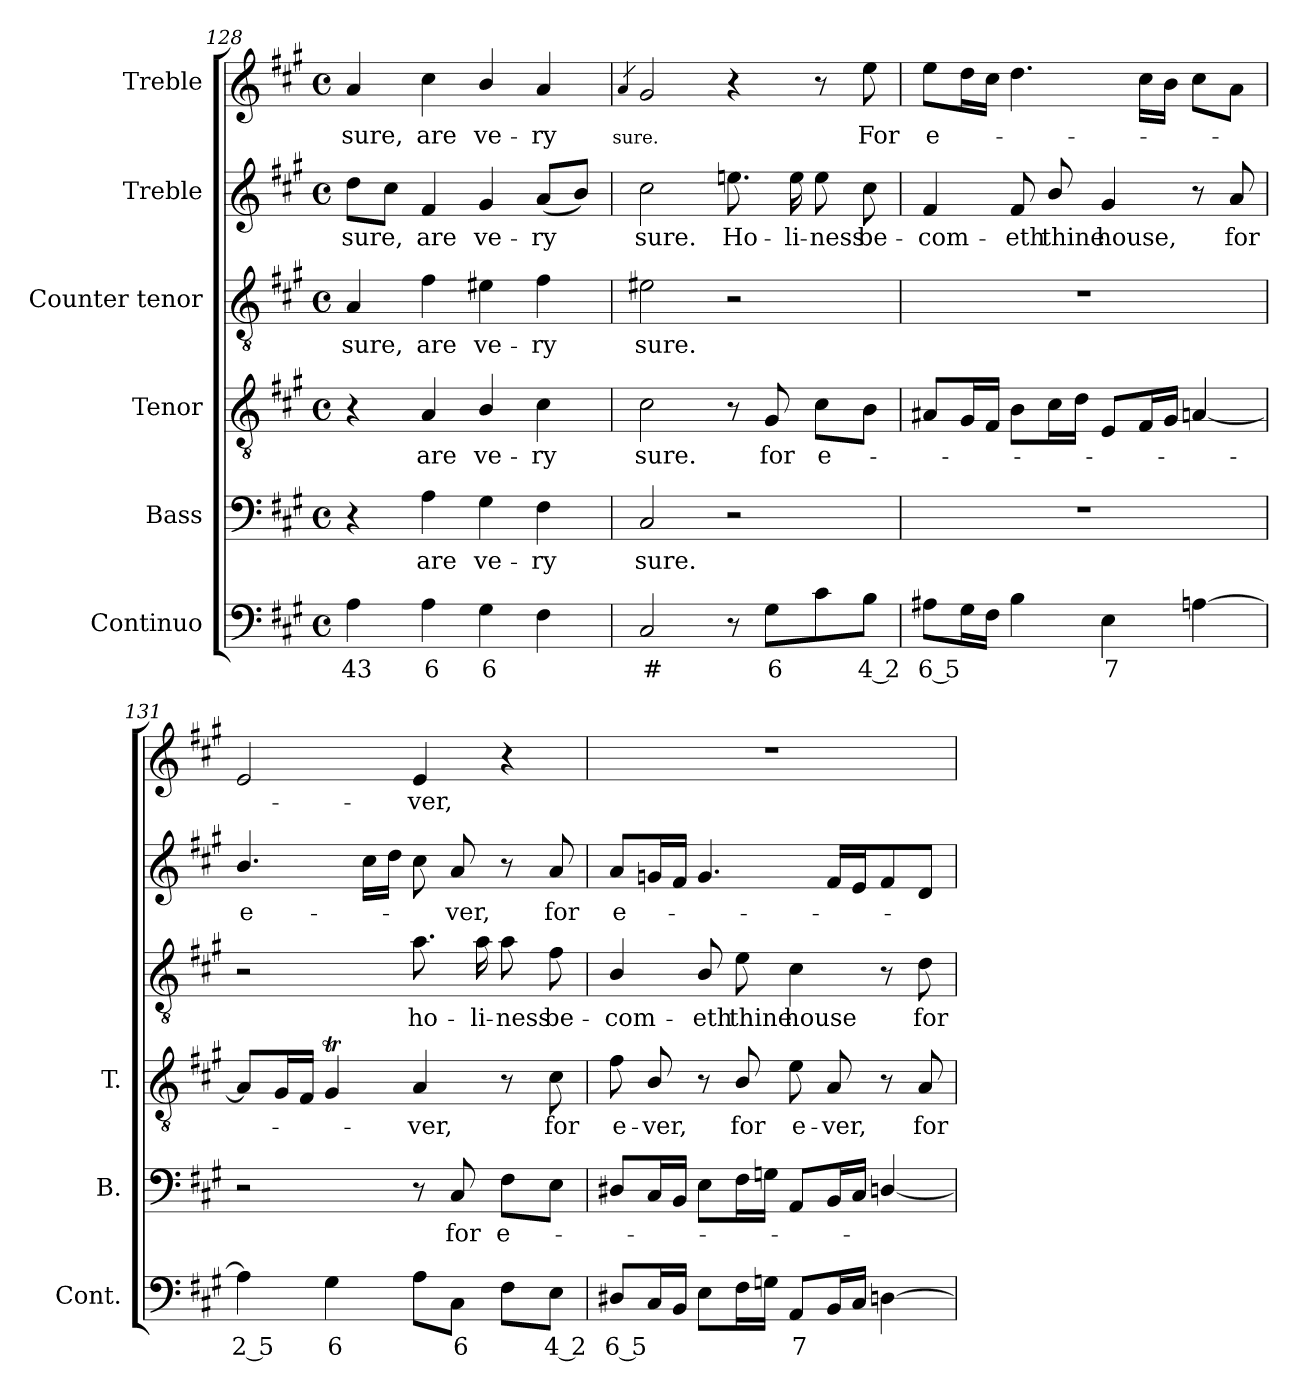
**kern	**text	**kern	**text	**kern	**text	**kern	**text	**kern	**text	**kern	**text
*part6	*part6	*part5	*part5	*part4	*part4	*part3	*part3	*part2	*part2	*part1	*part1
*staff6	*staff6	*staff5	*staff5	*staff4	*staff4	*staff3	*staff3	*staff2	*staff2	*staff1	*staff1
*I"Continuo	*	*I"Bass	*	*I"Tenor	*	*I"Counter tenor	*	*I"Treble	*	*I"Treble	*
*I'Cont.	*	*I'B.	*	*I'T.	*	*	*	*	*	*	*
*clefF4	*	*clefF4	*	*clefGv2	*	*clefGv2	*	*clefG2	*	*clefG2	*
*	*	*	*	*ITrd7c12	*	*ITrd7c12	*	*	*	*	*
*k[f#c#g#]	*	*k[f#c#g#]	*	*k[f#c#g#]	*	*k[f#c#g#]	*	*k[f#c#g#]	*	*k[f#c#g#]	*
*A:	*	*A:	*	*A:	*	*A:	*	*A:	*	*A:	*
*M4/4	*	*M4/4	*	*M4/4	*	*M4/4	*	*M4/4	*	*M4/4	*
*met(c)	*	*met(c)	*	*met(c)	*	*met(c)	*	*met(c)	*	*met(c)	*
=128	=128	=128	=128	=128	=128	=128	=128	=128	=128	=128	=128
!	!LO:LY:b:color=#000000	!	!	!	!	!	!	!	!	!	!
!	!	!	!	!	!	!	!LO:LY:b:color=#000000	!	!	!	!
!	!	!	!	!	!	!	!	!	!LO:LY:b:color=#000000	!	!
!	!	!	!	!	!	!	!	!	!	!	!LO:LY:b:color=#000000
4Ai\	43	4r	.	4r	.	4AAi/	sure,	8ddi\L	sure,	4ai/	sure,
.	.	.	.	.	.	.	.	8cc#i\J	.	.	.
!	!LO:LY:b:color=#000000	!	!	!	!	!	!	!	!	!	!
!	!	!	!LO:LY:b:color=#000000	!	!	!	!	!	!	!	!
!	!	!	!	!	!LO:LY:b:color=#000000	!	!	!	!	!	!
!	!	!	!	!	!	!	!LO:LY:b:color=#000000	!	!	!	!
!	!	!	!	!	!	!	!	!	!LO:LY:b:color=#000000	!	!
!	!	!	!	!	!	!	!	!	!	!	!LO:LY:b:color=#000000
4Ai\	6	4Ai\	are	4AAi/	are	4F#i\	are	4f#i/	are	4cc#i\	are
!	!LO:LY:b:color=#000000	!	!	!	!	!	!	!	!	!	!
!	!	!	!LO:LY:b:color=#000000	!	!	!	!	!	!	!	!
!	!	!	!	!	!LO:LY:b:color=#000000	!	!	!	!	!	!
!	!	!	!	!	!	!	!LO:LY:b:color=#000000	!	!	!	!
!	!	!	!	!	!	!	!	!	!LO:LY:b:color=#000000	!	!
!	!	!	!	!	!	!	!	!	!	!	!LO:LY:b:color=#000000
4G#i\	6	4G#i\	ve-	4BBi/	ve-	4E#Xi\	ve-	4g#i/	ve-	4bi/	ve-
!	!	!	!LO:LY:b:color=#000000	!	!	!	!	!	!	!	!
!	!	!	!	!	!LO:LY:b:color=#000000	!	!	!	!	!	!
!	!	!	!	!	!	!	!LO:LY:b:color=#000000	!	!	!	!
!	!	!	!	!	!	!	!	!	!LO:LY:b:color=#000000	!	!
!	!	!	!	!	!	!	!	!	!	!	!LO:LY:b:color=#000000
4F#i\	.	4F#i\	-ry	4C#i\	-ry	4F#i\	-ry	(8ai/L	-ry	4ai/	-ry
.	.	.	.	.	.	.	.	8bi/J)	.	.	.
=129	=129	=129	=129	=129	=129	=129	=129	=129	=129	=129	=129
!	!	!	!	!	!	!	!	!	!	!	!LO:LY:b:color=#000000
.	.	.	.	.	.	.	.	.	.	4qai/	sure.
!	!LO:LY:b:color=#000000	!	!	!	!	!	!	!	!	!	!
!	!	!	!LO:LY:b:color=#000000	!	!	!	!	!	!	!	!
!	!	!	!	!	!LO:LY:b:color=#000000	!	!	!	!	!	!
!	!	!	!	!	!	!	!LO:LY:b:color=#000000	!	!	!	!
!	!	!	!	!	!	!	!	!	!LO:LY:b:color=#000000	!	!
2C#i/	#	2C#i/	sure.	2C#i\	sure.	2E#Xi\	sure.	2cc#i\	sure.	2g#i/	.
!	!	!	!	!	!	!	!	!	!LO:LY:b:color=#000000	!	!
8r	.	2r	.	8r	.	2r	.	8.eeni\	Ho-	4r	.
!	!LO:LY:b:color=#000000	!	!	!	!	!	!	!	!	!	!
!	!	!	!	!	!LO:LY:b:color=#000000	!	!	!	!	!	!
8G#i\L	6	.	.	8GG#i/	for	.	.	.	.	.	.
!	!	!	!	!	!	!	!	!	!LO:LY:b:color=#000000	!	!
.	.	.	.	.	.	.	.	16eei\	-li-	.	.
!	!	!	!	!	!LO:LY:b:color=#000000	!	!	!	!	!	!
!	!	!	!	!	!	!	!	!	!LO:LY:b:color=#000000	!	!
8c#i\	.	.	.	8C#i\L	e-	.	.	8eei\	-ness	8r	.
!	!LO:LY:b:color=#000000	!	!	!	!	!	!	!	!	!	!
!	!	!	!	!	!	!	!	!	!LO:LY:b:color=#000000	!	!
!	!	!	!	!	!	!	!	!	!	!	!LO:LY:b:color=#000000
8Bi\J	4 2	.	.	8BBi\J	.	.	.	8cc#i\	be-	8eei\	For
=130	=130	=130	=130	=130	=130	=130	=130	=130	=130	=130	=130
!	!LO:LY:b:color=#000000	!	!	!	!	!	!	!	!	!	!
!	!	!	!	!	!	!	!	!	!LO:LY:b:color=#000000	!	!
!	!	!	!	!	!	!	!	!	!	!	!LO:LY:b:color=#000000
8A#Xi\L	6 5	1r	.	8AA#Xi/L	.	1r	.	4f#i/	-com-	8eei\L	e-
16G#i\L	.	.	.	16GG#i/L	.	.	.	.	.	16ddi\L	.
16F#i\JJ	.	.	.	16FF#i/JJ	.	.	.	.	.	16cc#i\JJ	.
!	!	!	!	!	!	!	!	!	!LO:LY:b:color=#000000	!	!
4Bi\	.	.	.	8BBi\L	.	.	.	8f#i/	-eth	4.ddi\	.
!	!	!	!	!	!	!	!	!	!LO:LY:b:color=#000000	!	!
.	.	.	.	16C#i\L	.	.	.	8bi/	thine	.	.
.	.	.	.	16Di\JJ	.	.	.	.	.	.	.
!	!LO:LY:b:color=#000000	!	!	!	!	!	!	!	!	!	!
!	!	!	!	!	!	!	!	!	!LO:LY:b:color=#000000	!	!
4Ei\	7	.	.	8EEi/L	.	.	.	4g#i/	house,	.	.
.	.	.	.	16FF#i/L	.	.	.	.	.	16cc#i\LL	.
.	.	.	.	16GG#i/JJ	.	.	.	.	.	16bi\JJ	.
[4Ani\	.	.	.	[4AAni/	.	.	.	8r	.	8cc#i\L	.
!	!	!	!	!	!	!	!	!	!LO:LY:b:color=#000000	!	!
.	.	.	.	.	.	.	.	8ai/	for	8ai\J	.
!!LO:LB:g=z
=131	=131	=131	=131	=131	=131	=131	=131	=131	=131	=131	=131
!	!LO:LY:b:color=#000000	!	!	!	!	!	!	!	!	!	!
!	!	!	!	!	!	!	!	!	!LO:LY:b:color=#000000	!	!
4Ai\]	2 5	2r	.	8AAi/L]	.	2r	.	4.bi/	e-	2ei/	.
.	.	.	.	16GG#i/L	.	.	.	.	.	.	.
.	.	.	.	16FF#i/JJ	.	.	.	.	.	.	.
!	!LO:LY:b:color=#000000	!	!	!	!	!	!	!	!	!	!
4G#i\	6	.	.	4GG#ti/	.	.	.	.	.	.	.
.	.	.	.	.	.	.	.	16cc#i\LL	.	.	.
.	.	.	.	.	.	.	.	16ddi\JJ	.	.	.
!	!	!	!	!	!LO:LY:b:color=#000000	!	!	!	!	!	!
!	!	!	!	!	!	!	!LO:LY:b:color=#000000	!	!	!	!
!	!	!	!	!	!	!	!	!	!	!	!LO:LY:b:color=#000000
8Ai\L	.	8r	.	4AAi/	-ver,	8.Ai\	ho-	8cc#i\	.	4ei/	-ver,
!	!LO:LY:b:color=#000000	!	!	!	!	!	!	!	!	!	!
!	!	!	!LO:LY:b:color=#000000	!	!	!	!	!	!	!	!
!	!	!	!	!	!	!	!	!	!LO:LY:b:color=#000000	!	!
8C#i\J	6	8C#i/	for	.	.	.	.	8ai/	-ver,	.	.
!	!	!	!	!	!	!	!LO:LY:b:color=#000000	!	!	!	!
.	.	.	.	.	.	16Ai\	-li-	.	.	.	.
!	!	!	!LO:LY:b:color=#000000	!	!	!	!	!	!	!	!
!	!	!	!	!	!	!	!LO:LY:b:color=#000000	!	!	!	!
8F#i\L	.	8F#i\L	e-	8r	.	8Ai\	-ness	8r	.	4r	.
!	!LO:LY:b:color=#000000	!	!	!	!	!	!	!	!	!	!
!	!	!	!	!	!LO:LY:b:color=#000000	!	!	!	!	!	!
!	!	!	!	!	!	!	!LO:LY:b:color=#000000	!	!	!	!
!	!	!	!	!	!	!	!	!	!LO:LY:b:color=#000000	!	!
8Ei\J	4 2	8Ei\J	.	8C#i\	for	8F#i\	be-	8ai/	for	.	.
=132	=132	=132	=132	=132	=132	=132	=132	=132	=132	=132	=132
!	!LO:LY:b:color=#000000	!	!	!	!	!	!	!	!	!	!
!	!	!	!	!	!LO:LY:b:color=#000000	!	!	!	!	!	!
!	!	!	!	!	!	!	!LO:LY:b:color=#000000	!	!	!	!
!	!	!	!	!	!	!	!	!	!LO:LY:b:color=#000000	!	!
8D#Xi/L	6 5	8D#Xi/L	.	8F#i\	e-	4BBi/	-com-	8ai/L	e-	1r	.
!	!	!	!	!	!LO:LY:b:color=#000000	!	!	!	!	!	!
16C#i/L	.	16C#i/L	.	8BBi/	-ver,	.	.	16gni/L	.	.	.
16BBi/JJ	.	16BBi/JJ	.	.	.	.	.	16f#i/JJ	.	.	.
!	!	!	!	!	!	!	!LO:LY:b:color=#000000	!	!	!	!
8Ei\L	.	8Ei\L	.	8r	.	8BBi/	-eth	4.gi/	.	.	.
!	!	!	!	!	!LO:LY:b:color=#000000	!	!	!	!	!	!
!	!	!	!	!	!	!	!LO:LY:b:color=#000000	!	!	!	!
16F#i\L	.	16F#i\L	.	8BBi/	for	8Ei\	thine	.	.	.	.
16Gni\JJ	.	16Gni\JJ	.	.	.	.	.	.	.	.	.
!	!LO:LY:b:color=#000000	!	!	!	!	!	!	!	!	!	!
!	!	!	!	!	!LO:LY:b:color=#000000	!	!	!	!	!	!
!	!	!	!	!	!	!	!LO:LY:b:color=#000000	!	!	!	!
8AAi/L	7	8AAi/L	.	8Ei\	e-	4C#i\	house	.	.	.	.
!	!	!	!	!	!LO:LY:b:color=#000000	!	!	!	!	!	!
16BBi/L	.	16BBi/L	.	8AAi/	-ver,	.	.	16f#i/LL	.	.	.
16C#i/JJ	.	16C#i/JJ	.	.	.	.	.	16ei/J	.	.	.
[4Di\	.	[4Di/	.	8r	.	8r	.	8f#i/	.	.	.
!	!	!	!	!	!LO:LY:b:color=#000000	!	!	!	!	!	!
!	!	!	!	!	!	!	!LO:LY:b:color=#000000	!	!	!	!
.	.	.	.	8AAi/	for	8Di\	for	8di/J	.	.	.
=	=	=	=	=	=	=	=	=	=	=	=
*-	*-	*-	*-	*-	*-	*-	*-	*-	*-	*-	*-
